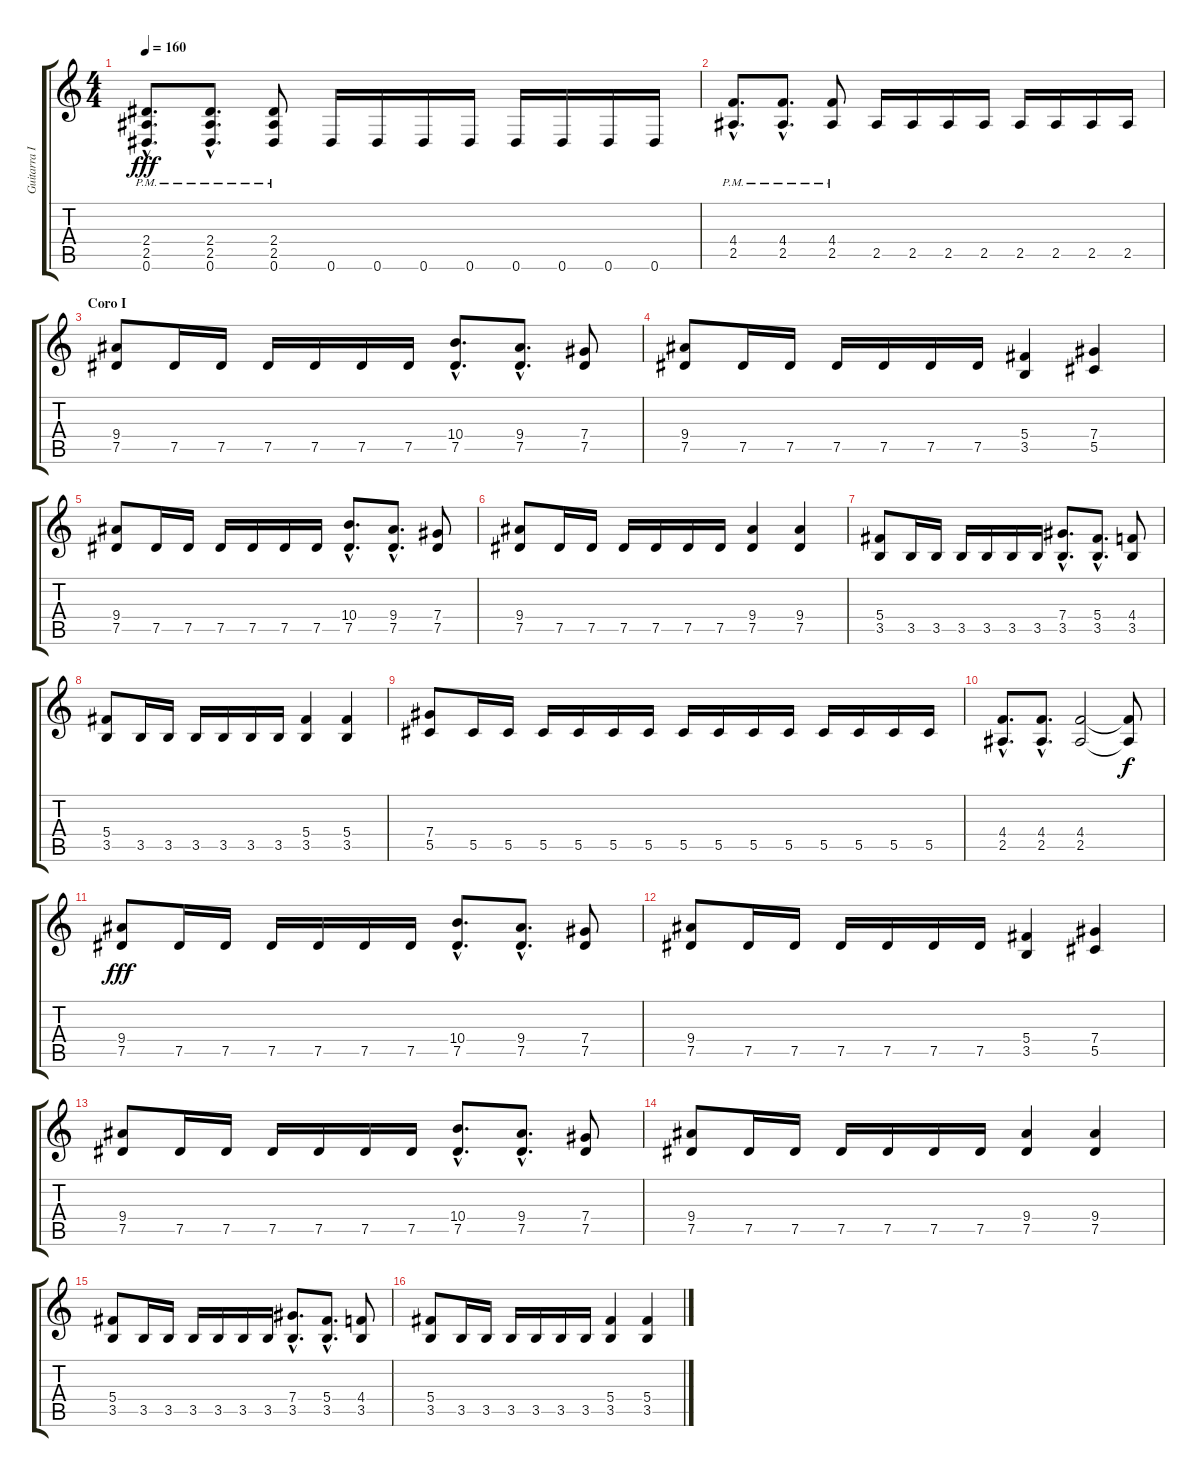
\track ("Guitarra I" "Guitarra I") {instrument distortionguitar}
\staff {score tabs}
\tuning (Eb4 Bb3 Gb3 Db3 Ab2 Eb2) {hide}
\ts (4 4)
\tempo 160
\clef g2
\ks c
(2.4{hac pm} 2.5{hac pm} 0.6{hac pm}).8{d dy fff} (2.4{hac pm} 2.5{hac pm} 0.6{hac pm}).8{d} (2.4{pm} 2.5{pm} 0.6{pm}).8 0.6.16 0.6.16 0.6.16 0.6.16 0.6.16 0.6.16 0.6.16 0.6.16 |
(4.4{hac pm} 2.5{hac pm}).8{d} (4.4{hac pm} 2.5{hac pm}).8{d} (4.4{pm} 2.5{pm}).8 2.5.16 2.5.16 2.5.16 2.5.16 2.5.16 2.5.16 2.5.16 2.5.16 |
\section ("" "Coro I")
(9.4 7.5).8 7.5.16 7.5.16 7.5.16 7.5.16 7.5.16 7.5.16 (10.4{hac} 7.5{hac}).8{d} (9.4{hac} 7.5{hac}).8{d} (7.4 7.5).8 |
(9.4 7.5).8 7.5.16 7.5.16 7.5.16 7.5.16 7.5.16 7.5.16 (5.4 3.5).4 (7.4 5.5).4 |
(9.4 7.5).8 7.5.16 7.5.16 7.5.16 7.5.16 7.5.16 7.5.16 (10.4{hac} 7.5{hac}).8{d} (9.4{hac} 7.5{hac}).8{d} (7.4 7.5).8 |
(9.4 7.5).8 7.5.16 7.5.16 7.5.16 7.5.16 7.5.16 7.5.16 (9.4 7.5).4 (9.4 7.5).4 |
(5.4 3.5).8 3.5.16 3.5.16 3.5.16 3.5.16 3.5.16 3.5.16 (7.4{hac} 3.5{hac}).8{d} (5.4{hac} 3.5{hac}).8{d} (4.4 3.5).8 |
(5.4 3.5).8 3.5.16 3.5.16 3.5.16 3.5.16 3.5.16 3.5.16 (5.4 3.5).4 (5.4 3.5).4 |
(7.4 5.5).8 5.5.16 5.5.16 5.5.16 5.5.16 5.5.16 5.5.16 5.5.16 5.5.16 5.5.16 5.5.16 5.5.16 5.5.16 5.5.16 5.5.16 |
(4.4{hac} 2.5{hac}).8{d} (4.4{hac} 2.5{hac}).8{d} (4.4 2.5).2 (4.4{t} 2.5{t}).8{dy f} |
(9.4 7.5).8{dy fff} 7.5.16 7.5.16 7.5.16 7.5.16 7.5.16 7.5.16 (10.4{hac} 7.5{hac}).8{d} (9.4{hac} 7.5{hac}).8{d} (7.4 7.5).8 |
(9.4 7.5).8 7.5.16 7.5.16 7.5.16 7.5.16 7.5.16 7.5.16 (5.4 3.5).4 (7.4 5.5).4 |
(9.4 7.5).8 7.5.16 7.5.16 7.5.16 7.5.16 7.5.16 7.5.16 (10.4{hac} 7.5{hac}).8{d} (9.4{hac} 7.5{hac}).8{d} (7.4 7.5).8 |
(9.4 7.5).8 7.5.16 7.5.16 7.5.16 7.5.16 7.5.16 7.5.16 (9.4 7.5).4 (9.4 7.5).4 |
(5.4 3.5).8 3.5.16 3.5.16 3.5.16 3.5.16 3.5.16 3.5.16 (7.4{hac} 3.5{hac}).8{d} (5.4{hac} 3.5{hac}).8{d} (4.4 3.5).8 |
(5.4 3.5).8 3.5.16 3.5.16 3.5.16 3.5.16 3.5.16 3.5.16 (5.4 3.5).4 (5.4 3.5).4
